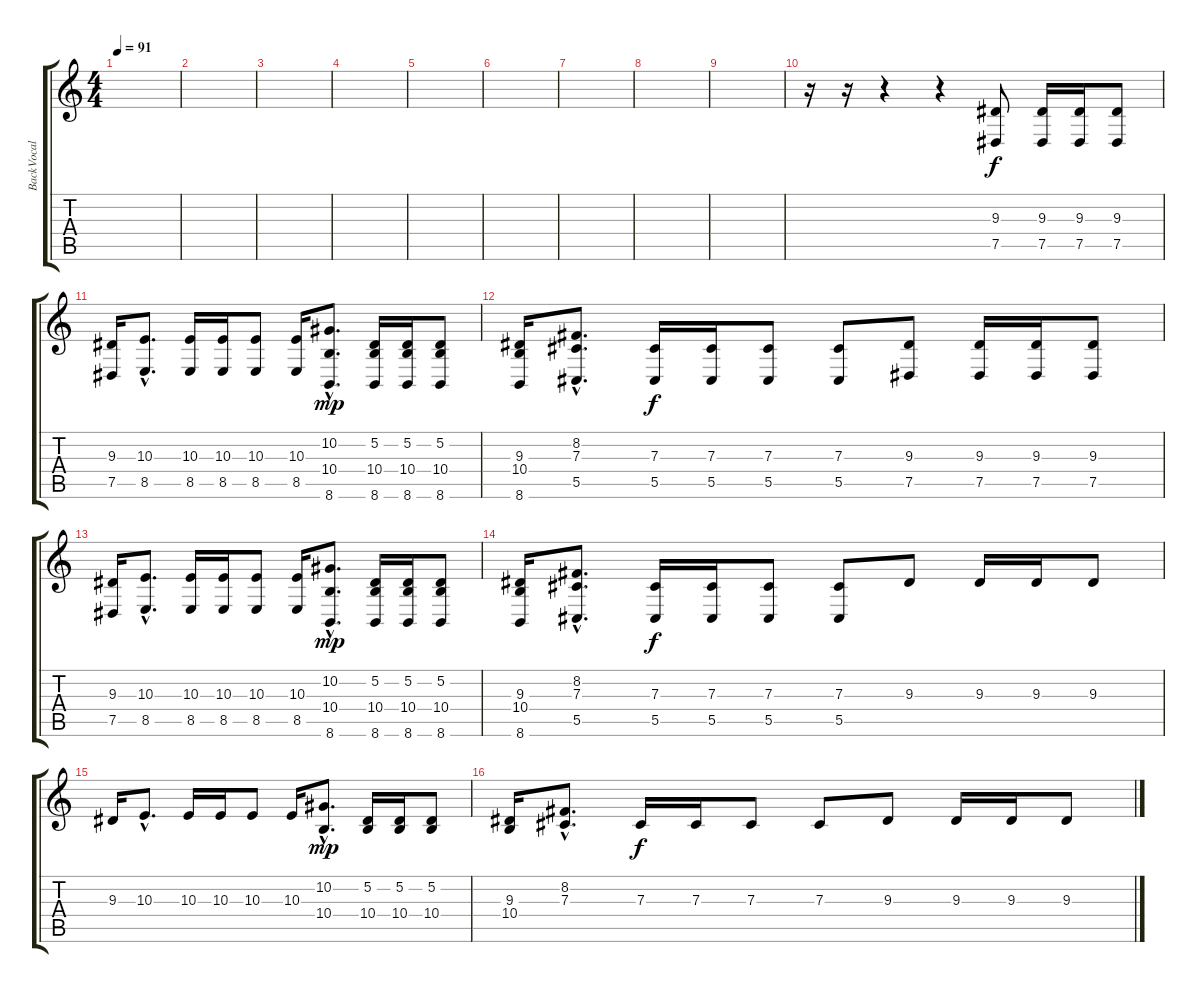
\track ("BackVocal" "BackVocal") {instrument flute}
\staff {score tabs}
\tuning (Eb4 Bb3 Gb3 Db3 Ab2 Eb2) {hide}
\ts (4 4)
\tempo 91
\clef g2
\ks c
|
|
|
|
|
|
|
|
|
r.16 r.16 r.4 r.4 (9.3 7.5).8 (9.3 7.5).16 (9.3 7.5).16 (9.3 7.5).8 |
(9.3 7.5).16 (10.3{hac} 8.5{hac}).8{d} (10.3 8.5).16 (10.3 8.5).16 (10.3 8.5).8 (10.3 8.5).16 (10.2{hac} 10.4{hac} 8.6{hac}).8{d dy mp} (5.2 10.4 8.6).16 (5.2 10.4 8.6).16 (5.2 10.4 8.6).8 |
(9.3 10.4 8.6).16 (8.2{hac} 7.3{hac} 5.5{hac}).8{d} (7.3 5.5).16{dy f} (7.3 5.5).16 (7.3 5.5).8 (7.3 5.5).8 (9.3 7.5).8 (9.3 7.5).16 (9.3 7.5).16 (9.3 7.5).8 |
(9.3 7.5).16 (10.3{hac} 8.5{hac}).8{d} (10.3 8.5).16 (10.3 8.5).16 (10.3 8.5).8 (10.3 8.5).16 (10.2{hac} 10.4{hac} 8.6{hac}).8{d dy mp} (5.2 10.4 8.6).16 (5.2 10.4 8.6).16 (5.2 10.4 8.6).8 |
(9.3 10.4 8.6).16 (8.2{hac} 7.3{hac} 5.5{hac}).8{d} (7.3 5.5).16{dy f} (7.3 5.5).16 (7.3 5.5).8 (7.3 5.5).8 9.3.8 9.3.16 9.3.16 9.3.8 |
9.3.16 10.3{hac}.8{d} 10.3.16 10.3.16 10.3.8 10.3.16 (10.2{hac} 10.4{hac}).8{d dy mp} (5.2 10.4).16 (5.2 10.4).16 (5.2 10.4).8 |
(9.3 10.4).16 (8.2{hac} 7.3{hac}).8{d} 7.3.16{dy f} 7.3.16 7.3.8 7.3.8 9.3.8 9.3.16 9.3.16 9.3.8
